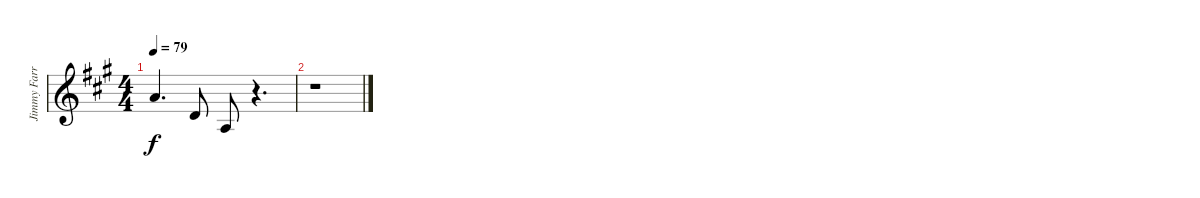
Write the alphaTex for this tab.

\track ("Jimmy Farrar /Joyce \"baby Jean\" Kennedy " "Jimmy Farr") {instrument lead2sawtooth}
\staff {score}
\tuning (E4 B3 G3 D3 A2 E2) {hide}
\ts (4 4)
\tempo 79
\clef g2
\ks a
10.2{be (custom 0 0 10 4 20 4 30 0 40 0 50 4 60 4)}.4{d dy f} 7.3.8 7.4.8 r.4{d} |
r.1
